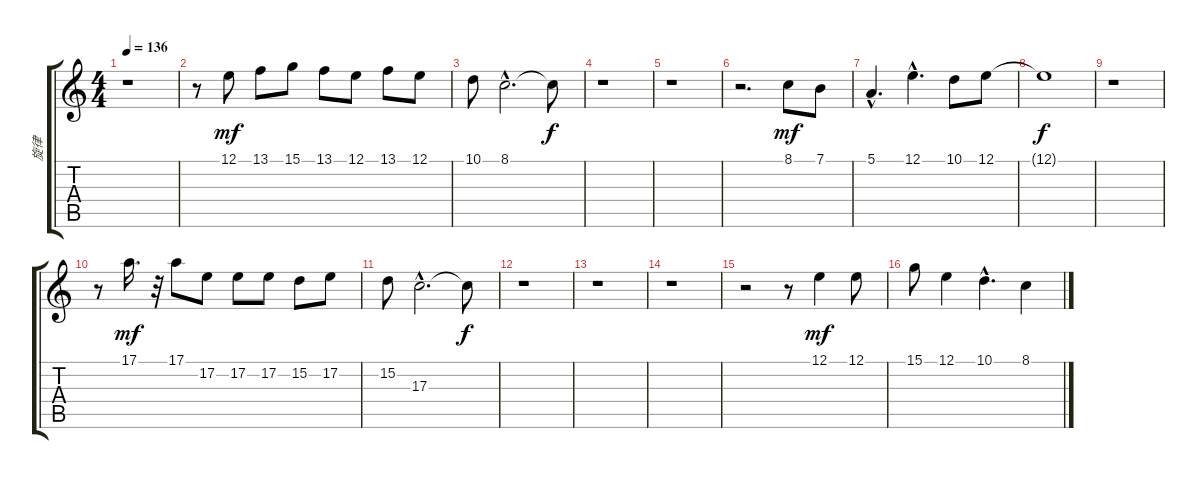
\track ("旋律" "旋律") {instrument flute}
\staff {score tabs}
\tuning (E4 B3 G3 D3 A2 E2) {hide}
\ts (4 4)
\tempo 136
\clef g2
\ks c
r.1{dy f} |
r.8 12.1.8{dy mf} 13.1.8 15.1.8 13.1.8 12.1.8 13.1.8 12.1.8 |
10.1.8 8.1{hac}.2{d} 8.1{t}.8{dy f} |
r.1 |
r.1 |
r.2{d} 8.1.8{dy mf} 7.1.8 |
5.1{hac}.4{d} 12.1{hac}.4{d} 10.1.8 12.1.8 |
12.1{t}.1{dy f} |
r.1 |
r.8 17.1.16{d dy mf} r.32 17.1.8 17.2.8 17.2.8 17.2.8 15.2.8 17.2.8 |
15.2.8 17.3{hac}.2{d} 17.3{t}.8{dy f} |
r.1 |
r.1 |
r.1 |
r.2 r.8 12.1.4{dy mf} 12.1.8 |
15.1.8 12.1.4 10.1{hac}.4{d} 8.1.4
